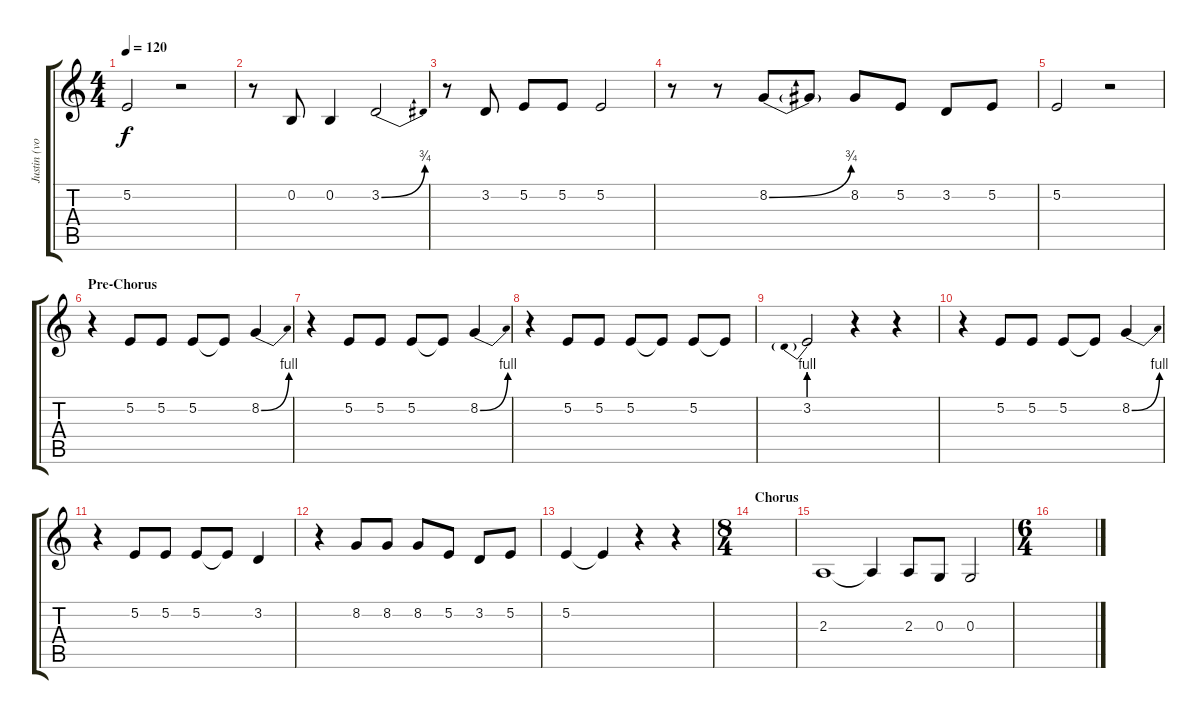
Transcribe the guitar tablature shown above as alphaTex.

\track ("Justin (vocals)" "Justin (vo") {instrument choiraahs}
\staff {score tabs}
\tuning (E4 B3 G3 D3 A2 E2) {hide}
\ts (4 4)
\tempo 120
\clef g2
\ks c
5.2.2{dy f} r.2 |
r.8 0.2.8 0.2.4 3.2{be (bend 0 0 60 3)}.2 |
r.8 3.2.8 5.2.8 5.2.8 5.2.2 |
r.8 r.8 8.2{be (bend 0 0 60 3)}.8 8.2{t}.8 8.2.8 5.2.8 3.2.8 5.2.8 |
5.2.2 r.2 |
\section ("" "Pre-Chorus")
r.4 5.2.8 5.2.8 5.2.8 5.2{t}.8 8.2{be (bend 0 0 60 4)}.4 |
r.4 5.2.8 5.2.8 5.2.8 5.2{t}.8 8.2{be (bend 0 0 60 4)}.4 |
r.4 5.2.8 5.2.8 5.2.8 5.2{t}.8 5.2.8 5.2{t}.8 |
3.2{be (prebend 0 4 60 4)}.2 r.4 r.4 |
r.4 5.2.8 5.2.8 5.2.8 5.2{t}.8 8.2{be (bend 0 0 60 4)}.4 |
r.4 5.2.8 5.2.8 5.2.8 5.2{t}.8 3.2.4 |
r.4 8.2.8 8.2.8 8.2.8 5.2.8 3.2.8 5.2.8 |
5.2.4 5.2{t}.4 r.4 r.4 |
\ts (8 4)
\section ("" "Chorus")
|
2.3.1 2.3{t}.4 2.3.8 0.3.8 0.3.2 |
\ts (6 4)
